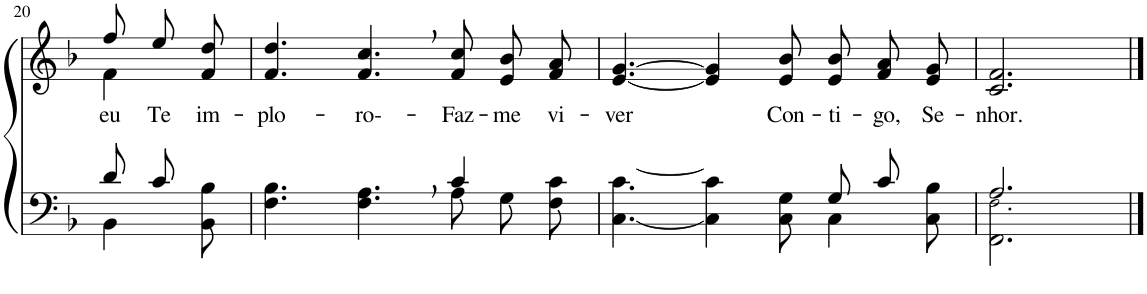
**kern	**kern	**text
*part2	*part1	*part1
*staff2	*staff1	*staff1
*I"Parte III e IV	*I"Parte I e II	*
!!LO:PB:g=z
*clefF4	*clefG2	*
*Trd1c2	*Trd1c2	*
*k[b-]	*k[b-]	*
*M9/8	*M9/8	*
=20	=20	=20
*^	*^	*
!	!	!	!	!LO:LY:b
8d/L	4BB-\	8ff\L	4f\	eu
!	!	!	!	!LO:LY:b
8c/J	.	8ee\	.	Te
!	!	!	!	!LO:LY:b
8ryy	8BB-\ 8B-\	8f\ 8dd\J	8ryy	im-
=21	=21	=21	=21	=21
!	!	!	!	!LO:LY:b
*	*	*v	*v	*
4.F\ 4.B-\	2ryy	4.f/ 4.dd/	-plo-
!	!	!	!LO:LY:b
4.F\, 4.A\,	.	4.f/, 4.cc/,	-ro--
.	4ryy	.	.
!	!	!	!LO:LY:b
4c/	8A\L	8f/ 8cc/L	-Faz-
!	!	!	!LO:LY:b
.	8G\	8e/ 8b-/	-me
!	!	!	!LO:LY:b
8ryy	8F\ 8c\J	8f/ 8a/J	vi-
=22	=22	=22	=22
!	!	!	!LO:LY:b
2.ryy	[4.C\ [4.c\	[4.e/ [4.g/	-ver
.	4C\] 4c\]	4e/] 4g/]	.
!	!	!	!LO:LY:b
.	8C\ 8G\	8e/ 8b-/	Con-
!	!	!	!LO:LY:b
8G/L	4C\	8e/ 8b-/L	-ti-
!	!	!	!LO:LY:b
8c/J	.	8f/ 8a/	-go,
!	!	!	!LO:LY:b
8ryy	8C\ 8B-\	8e/ 8g/J	Se-
=23	=23	=23	=23
!	!	!	!LO:LY:b
2.A/	2.FF\ 2.F!\	2.c/ 2.f/	-nhor.
*v	*v	*	*
==	==	==
*-	*-	*-
